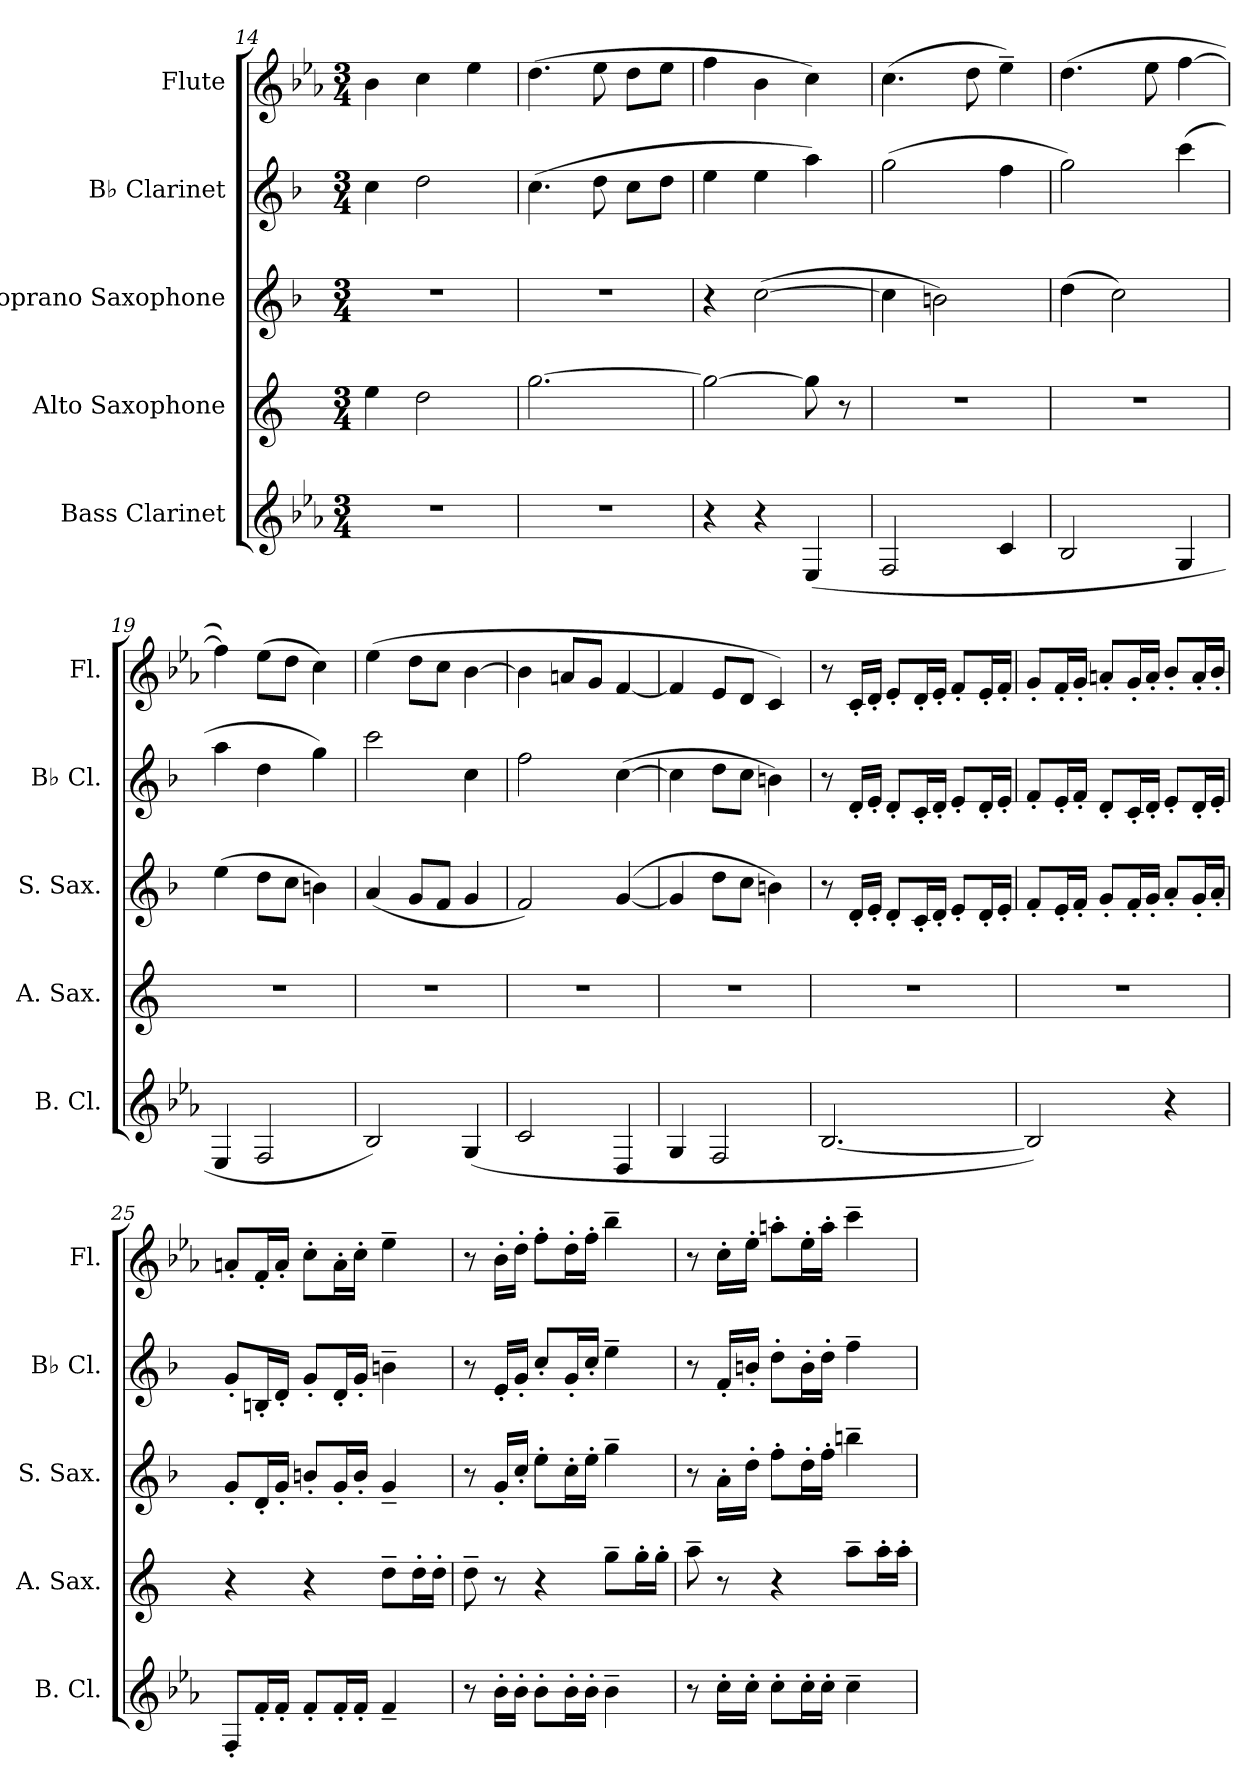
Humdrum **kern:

**kern	**kern	**kern	**kern	**kern
*part5	*part4	*part3	*part2	*part1
*staff5	*staff4	*staff3	*staff2	*staff1
*I"Bass Clarinet	*I"Alto Saxophone	*I"Soprano Saxophone	*I"B♭ Clarinet	*I"Flute
*I'B. Cl.	*I'A. Sax.	*I'S. Sax.	*I'B♭ Cl.	*I'Fl.
*clefG2	*clefG2	*clefG2	*clefG2	*clefG2
*ITrd8c14	*ITrd5c9	*ITrd1c2	*ITrd1c2	*
*k[b-e-a-]	*k[b-e-a-]	*k[b-e-a-]	*k[b-e-a-]	*k[b-e-a-]
*M3/4	*M3/4	*M3/4	*M3/4	*M3/4
=14	=14	=14	=14	=14
2.r	4g\	2.r	4b-\	4b-\
.	2f\	.	2cc\	4cc\
.	.	.	.	4ee-\
=15	=15	=15	=15	=15
2.r	[2.b-\	2.r	(>4.b-\	(>4.dd\
.	.	.	8cc\	8ee-\
.	.	.	8b-\L	8dd\L
.	.	.	8cc\J	8ee-\J
=16	=16	=16	=16	=16
4r	2b-\_	4r	4dd\	4ff\
4r	.	(>[2b-\	4dd\	4b-\
(>4EE-/	8b-\]	.	4gg\)	4cc\)
.	8r	.	.	.
=17	=17	=17	=17	=17
2FF/	2.r	4b-\]	(>2ff\	(>4.cc\
.	.	2an\)	.	.
.	.	.	.	8dd\
4C/	.	.	4ee-\	4ee-~\)
=18	=18	=18	=18	=18
2BB-/	2.r	(>4cc\	2ff\)	(>4.dd\
.	.	2b-\)	.	.
.	.	.	.	8ee-\
4GG/	.	.	(>4bb-\	[4ff\
=19	=19	=19	=19	=19
4EE-/	2.r	(>4dd\	4gg\	4ff\])
2FF/	.	8cc\L	4cc\	(>8ee-\L
.	.	8b-\J	.	8dd\J
.	.	4an\)	4ff\)	4cc\)
=20	=20	=20	=20	=20
2BB-/)	2.r	(<4g/	2bb-\	(>4ee-\
.	.	8f/L	.	8dd\L
.	.	8e-/J	.	8cc\J
(>4GG/	.	4f/	4b-\	[4b-\
!!LO:PB:g=z
=21	=21	=21	=21	=21
2C/	2.r	2e-/)	2ee-\	4b-\]
.	.	.	.	8an/L
.	.	.	.	8g/J
4DD/	.	(<[4f/	(>[4b-\	[4f/
=22	=22	=22	=22	=22
4GG/	2.r	4f/]	4b-\]	4f/]
2FF/	.	8cc\L	8cc\L	8e-/L
.	.	8b-\J	8b-\J	8d/J
.	.	4an\)	4an\)	4c/)
=23	=23	=23	=23	=23
[2.BB-/	2.r	8r	8r	8r
.	.	16c'/LL	16c'/LL	16c'/LL
.	.	16d'/JJ	16d'/JJ	16d'/JJ
.	.	8c'/L	8c'/L	8e-'/L
.	.	16B-'/L	16B-'/L	16d'/L
.	.	16c'/JJ	16c'/JJ	16e-'/JJ
.	.	8d'/L	8d'/L	8f'/L
.	.	16c'/L	16c'/L	16e-'/L
.	.	16d'/JJ	16d'/JJ	16f'/JJ
=24	=24	=24	=24	=24
2BB-/])	2.r	8e-'/L	8e-'/L	8g'/L
.	.	16d'/L	16d'/L	16f'/L
.	.	16e-'/JJ	16e-'/JJ	16g'/JJ
.	.	8f'/L	8c'/L	8an'/L
.	.	16e-'/L	16B-'/L	16g'/L
.	.	16f'/JJ	16c'/JJ	16a'/JJ
4r	.	8g'/L	8d'/L	8b-'/L
.	.	16f'/L	16c'/L	16a'/L
.	.	16g'/JJ	16d'/JJ	16b-'/JJ
=25	=25	=25	=25	=25
8FF'/L	4r	8f'/L	8f'/L	8an'/L
16F'/L	.	16c'/L	16An'/L	16f'/L
16F'/JJ	.	16f'/JJ	16c'/JJ	16a'/JJ
8F'/L	4r	8an'/L	8f'/L	8cc'\L
16F'/L	.	16f'/L	16c'/L	16a'\L
16F'/JJ	.	16a'/JJ	16f'/JJ	16cc'\JJ
4F~/	8f~\L	4f~/	4an~\	4ee-~\
.	16f'\L	.	.	.
.	16f'\JJ	.	.	.
!!LO:LB:g=z
=26	=26	=26	=26	=26
8r	8f~\	8r	8r	8r
16B-'\LL	8r	16f'/LL	16d'/LL	16b-'\LL
16B-'\JJ	.	16b-'/JJ	16f'/JJ	16dd'\JJ
8B-'\L	4r	8dd'\L	8b-'/L	8ff'\L
16B-'\L	.	16b-'\L	16f'/L	16dd'\L
16B-'\JJ	.	16dd'\JJ	16b-'/JJ	16ff'\JJ
4B-~\	8b-~\L	4ff~\	4dd~\	4bb-~\
.	16b-'\L	.	.	.
.	16b-'\JJ	.	.	.
=27	=27	=27	=27	=27
8r	8cc~\	8r	8r	8r
16c'\LL	8r	16g'\LL	16e-'/LL	16cc'\LL
16c'\JJ	.	16cc'\JJ	16an'/JJ	16ee-'\JJ
8c'\L	4r	8ee-'\L	8cc'\L	8aan'\L
16c'\L	.	16cc'\L	16a'\L	16ee-'\L
16c'\JJ	.	16ee-'\JJ	16cc'\JJ	16aa'\JJ
4c~\	8cc~\L	4aan~\	4ee-~\	4ccc~\
.	16cc'\L	.	.	.
.	16cc'\JJ	.	.	.
=	=	=	=	=
*-	*-	*-	*-	*-
